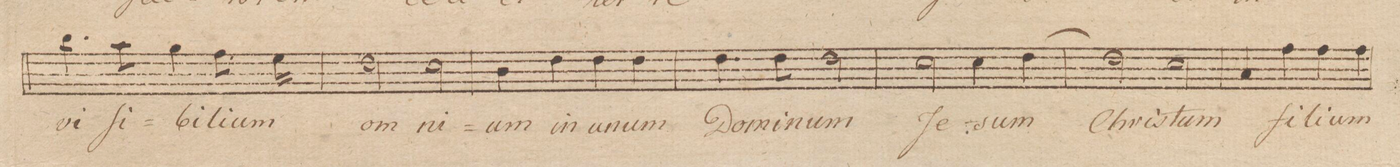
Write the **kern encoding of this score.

**kern	**text	**dynam
*I"Alto Solo	*	*
*clefC3	*	*
*k[]	*	*
*met(c|)	*	*
*M2/2	*	*
4.cc\	vi-	.
8b\	-si-	.
4a\	-bi-	.
8.g\	-li-	.
16f\	-um	.
=15	=15	=15
2e\	om-	.
2d\	-ni-	.
=16	=16	=16
4c\	-um	.
4e\	in	.
4e\	u-	.
4e\	-num	.
=17	=17	=17
4.e\	Do-	.
8e\	-mi-	.
2e\	-num	.
=18	=18	=18
2d\	Je-	.
4d\	-sum	.
[4e\	.	.
=19	=19	=19
2e\]	Chri-	.
2d\	-stum	.
=20	=20	=20
4B/	.	.
4g\	fi-	.
4g\	-li-	.
4g\	-um	.
=21	=21	=21
*-	*-	*-
